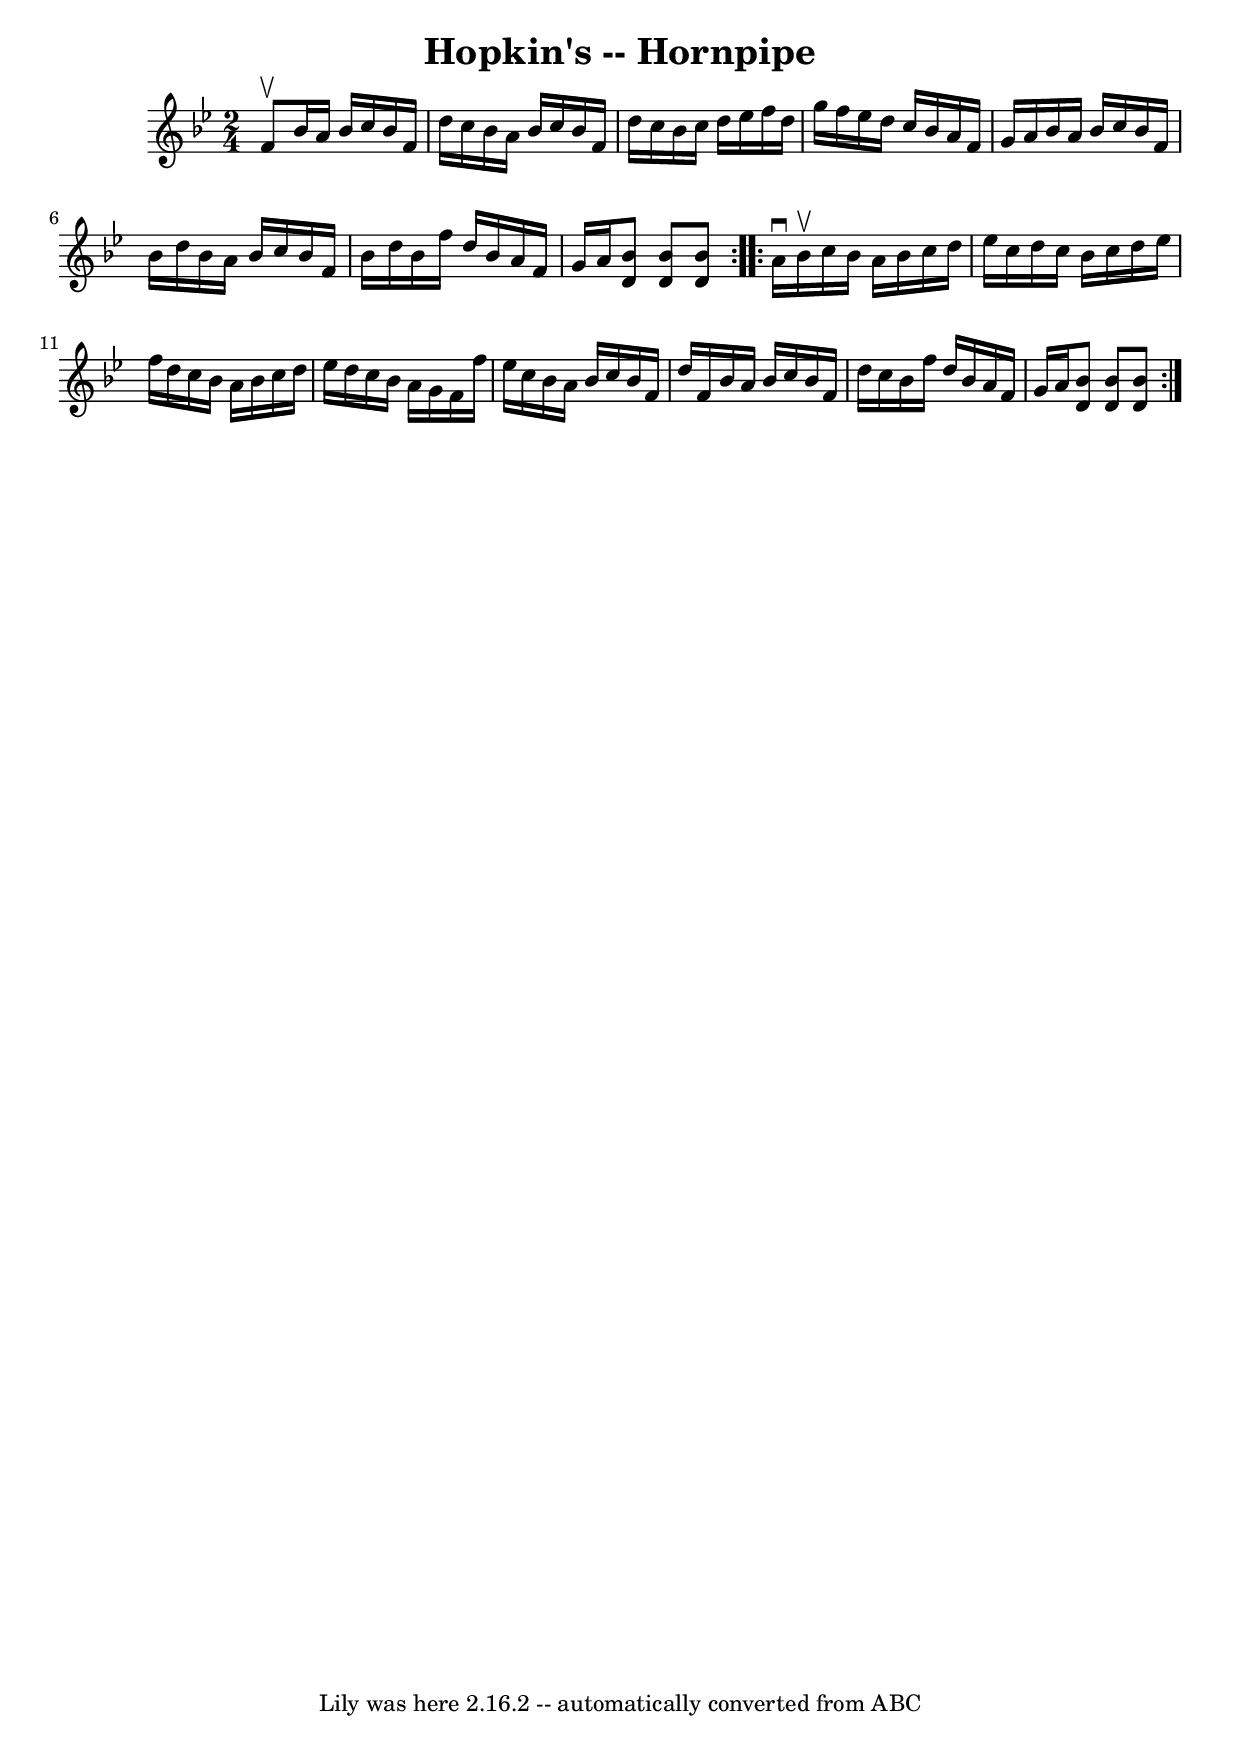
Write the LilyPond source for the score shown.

\version "2.7.40"
\include "Mammoth.ily"
\header {
	book = "Cole's 1000 Fiddle Tunes"
	crossRefNumber = "1"
	footnotes = ""
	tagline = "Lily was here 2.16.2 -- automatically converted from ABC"
	title = "Hopkin's -- Hornpipe"
}
voicedefault =  {
\set Score.defaultBarType = "empty"

\repeat volta 2 {
\time 2/4 \key bes \major f'8^\upbow |
 bes'16 a'16 bes'16    
c''16 bes'16 f'16 d''16 c''16  |
 bes'16 a'16 bes'16  
 c''16 bes'16 f'16 d''16 c''16  |
 bes'16 c''16    
d''16 ees''16 f''16 d''16 g''16 f''16  |
 ees''16    
d''16 c''16 bes'16 a'16 f'16 g'16 a'16  |
 bes'16   
 a'16 bes'16 c''16 bes'16 f'16 bes'16 d''16  |
   
bes'16 a'16 bes'16 c''16 bes'16 f'16 bes'16 d''16  
|
 bes'16 f''16 d''16 bes'16 a'16 f'16 g'16 a'16  
|
 << bes'8 d'8   >> << bes'8 d'8   >> << bes'8 d'8   >> } 
    \repeat volta 2 { a'16^\downbow bes'16^\upbow |
 c''16    
bes'16 a'16 bes'16 c''16 d''16 ees''16 c''16  |
   
d''16 c''16 bes'16 c''16 d''16 ees''16 f''16 d''16  
|
 c''16 bes'16 a'16 bes'16 c''16 d''16 ees''16    
d''16  |
 c''16 bes'16 a'16 g'16 f'16 f''16 ees''16   
 c''16  |
 bes'16 a'16 bes'16 c''16 bes'16 f'16    
d''16 f'16  |
 bes'16 a'16 bes'16 c''16 bes'16 f'16   
 d''16 c''16  |
 bes'16 f''16 d''16 bes'16 a'16 f'16  
 g'16 a'16  |
 << bes'8 d'8   >> << bes'8 d'8   >> <<   
bes'8 d'8   >> }   
}

\score{
    <<

	\context Staff="default"
	{
	    \voicedefault 
	}

    >>
	\layout {
	}
	\midi {}
}
